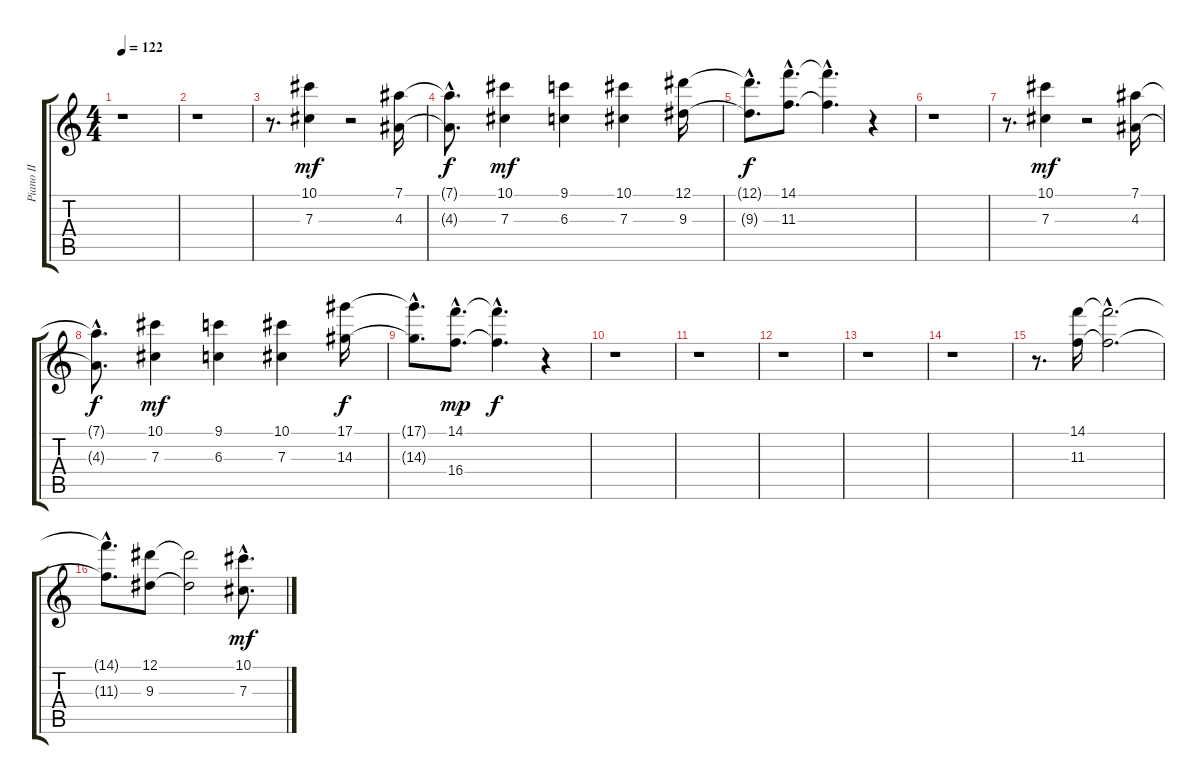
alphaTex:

\track ("Piano II" "Piano II") {instrument electricgrandpiano}
\staff {score tabs}
\tuning (Eb5 Bb4 Gb4 Db4 Ab3 Eb3) {hide}
\ts (4 4)
\tempo 122
\clef g2
\ks c
r.1{dy f} |
r.1 |
r.8{d} (10.1 7.3).4{dy mf} r.2 (7.1 4.3).16 |
(7.1{hac t} 4.3{hac t}).8{d dy f} (10.1 7.3).4{dy mf} (9.1 6.3).4 (10.1 7.3).4 (12.1 9.3).16 |
(12.1{hac t} 9.3{hac t}).8{d dy f} (14.1{hac} 11.3{hac}).8{d} (14.1{hac t} 11.3{hac t}).4{d} r.4 |
r.1 |
r.8{d} (10.1 7.3).4{dy mf} r.2 (7.1 4.3).16 |
(7.1{hac t} 4.3{hac t}).8{d dy f} (10.1 7.3).4{dy mf} (9.1 6.3).4 (10.1 7.3).4 (17.1 14.3).16{dy f} |
(17.1{hac t} 14.3{hac t}).8{d} (14.1{hac} 16.4{hac}).8{d dy mp} (14.1{hac t} 16.4{hac t}).4{d dy f} r.4 |
r.1 |
r.1 |
r.1 |
r.1 |
r.1 |
r.8{d} (14.1 11.3).16 (14.1{hac t} 11.3{hac t}).2{d} |
(14.1{hac t} 11.3{hac t}).8{d} (12.1 9.3).8 (12.1{t} 9.3{t}).2 (10.1{hac} 7.3{hac}).8{d dy mf}
